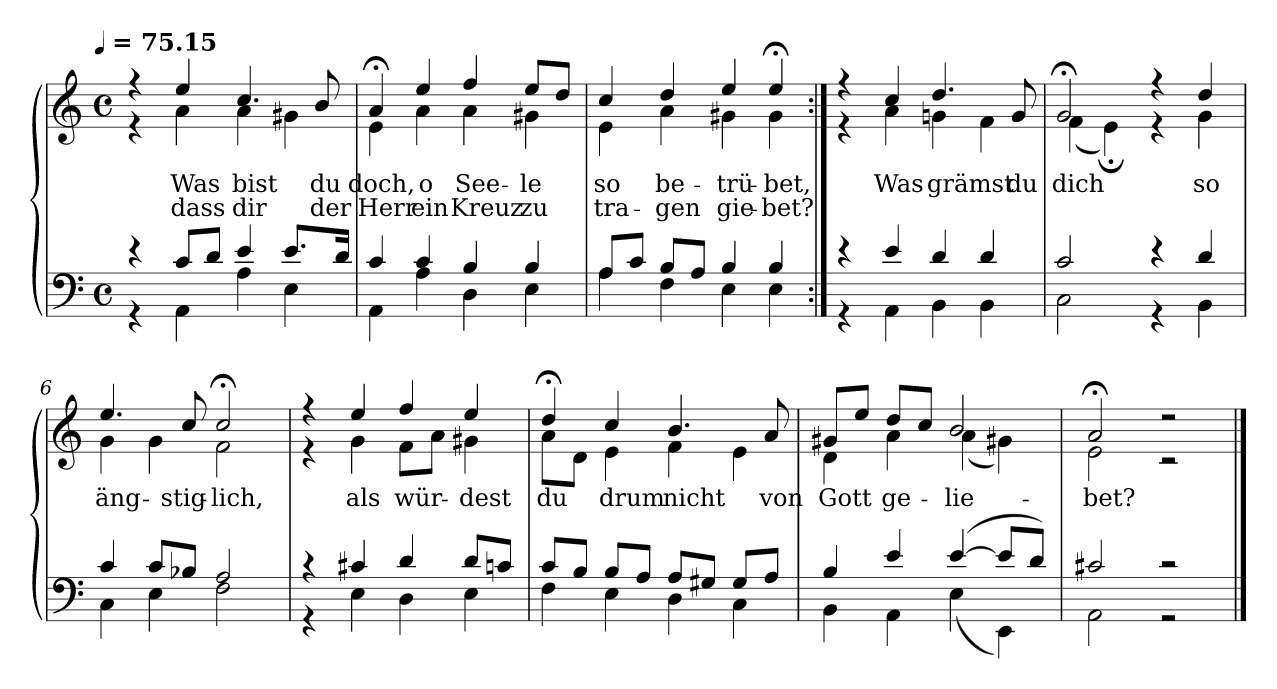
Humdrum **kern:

**kern	**kern	**text	**text	**dynam
*part1	*part1	*part1	*part1	*part1
*staff2	*staff1	*staff1	*staff1	*staff1/2
*clefF4	*clefG2	*	*	*
!!LO:TX:omd:t=[quarter] = 75.15
*M4/4	*M4/4	*	*	*
*met(c)	*met(c)	*	*	*
*MM75	*MM75	*	*	*
=1	=1	=1	=1	=1
*^	*^	*	*	*
4r	4r	4r	4r	.	.	.
8cL	4AA	4ee	4a	Was	dass	.
8dJ	.	.	.	.	.	.
4e	4A	4.cc	4a	bist	dir	♩ = 76
8.eL	4E	.	4g#X	.	.	.
.	.	8b	.	du	der	.
16dJk	.	.	.	.	.	.
=2	=2	=2	=2	=2	=2	=2
4c	4AA	4a;<	4e	doch,	Herr	.
4c	4A	4ee	4a	o	ein	♩ = 74.7
4B	4D	4ff	4a	See-	Kreuz	.
4B	4E	8eeL	4g#X	-le	zu	.
.	.	8ddJ	.	.	.	.
=3	=3	=3	=3	=3	=3	=3
*	*	*MM73	*	*	*	*
8AL	4A	4cc	4e	so	tra-	.
8cJ	.	.	.	.	.	.
8BL	4F	4dd	4a	be-	-gen	♩ = 72
8AJ	.	.	.	.	.	.
4B	4E	4ee	4g#X	-trü-	gie-	.
4B	4E	4ee;<	4g#	-bet,	-bet?	.
=4:|!	=4:|!	=4:|!	=4:|!	=4:|!	=4:|!	=4:|!
4r	4r	4r	4r	.	.	.
4e	4AA	4cc	4a	Was	.	♩ = 74.2
4d	4BB	4.dd	4gn	grämst	.	.
4d	4BB	.	4f	.	.	.
.	.	8g	.	du	.	.
=5	=5	=5	=5	=5	=5	=5
*	*	*MM73	*	*	*	*
2c	2C	2g;<	(4f	dich	.	.
.	.	.	4e;)	.	.	.
4r	4r	4r	4r	.	.	.
4d	4BB	4dd	4g	so	.	♩ = 72.2
!!LO:LB:g=z	!!
=6	=6	=6	=6	=6	=6	=6
4c	4C	4.ee	4g	äng-	.	.
8cL	4E	.	4g	.	.	.
8B-XJ	.	8cc	.	-stig-	.	.
2A	2F	2cc;<	2f	-lich,	.	.
=7	=7	=7	=7	=7	=7	=7
4r	4r	4r	4r	.	.	.
4c#X	4E	4ee	4g	als	.	♩ = 72.3
4d	4D	4ff	8fL	wür-	.	.
.	.	.	8aJ	.	.	.
8dL	4E	4ee	4g#X	-dest	.	.
8cnJ	.	.	.	.	.	.
=8	=8	=8	=8	=8	=8	=8
8cL	4F	4dd;<	8aL	du	.	.
8BJ	.	.	8dJ	.	.	.
8BL	4E	4cc	4e	drum	.	.
8AJ	.	.	.	.	.	.
8AL	4D	4.b	4f	nicht	.	.
8G#XJ	.	.	.	.	.	.
8G#L	4C	.	4e	.	.	.
8AJ	.	8a	.	von	.	.
=9	=9	=9	=9	=9	=9	=9
*	*	*MM72	*	*	*	*
4B	4BB	8g#XL	4d	Gott	.	.
.	.	8eeJ	.	.	.	.
4e	4AA	8ddL	4a	ge-	.	.
.	.	8ccJ	.	.	.	.
([4e	(4E	2b	(4a	-lie-	.	♩ = 68
8eL]	4EE)	.	4g#X)	.	.	.
8dJ)	.	.	.	.	.	.
=10	=10	=10	=10	=10	=10	=10
2c#X	2AA	2a;<	2e	-bet?	.	.
2r	2r	2r	2r	.	.	.
*v	*v	*	*	*	*	*
*	*v	*v	*	*	*
==	==	==	==	==
*-	*-	*-	*-	*-
